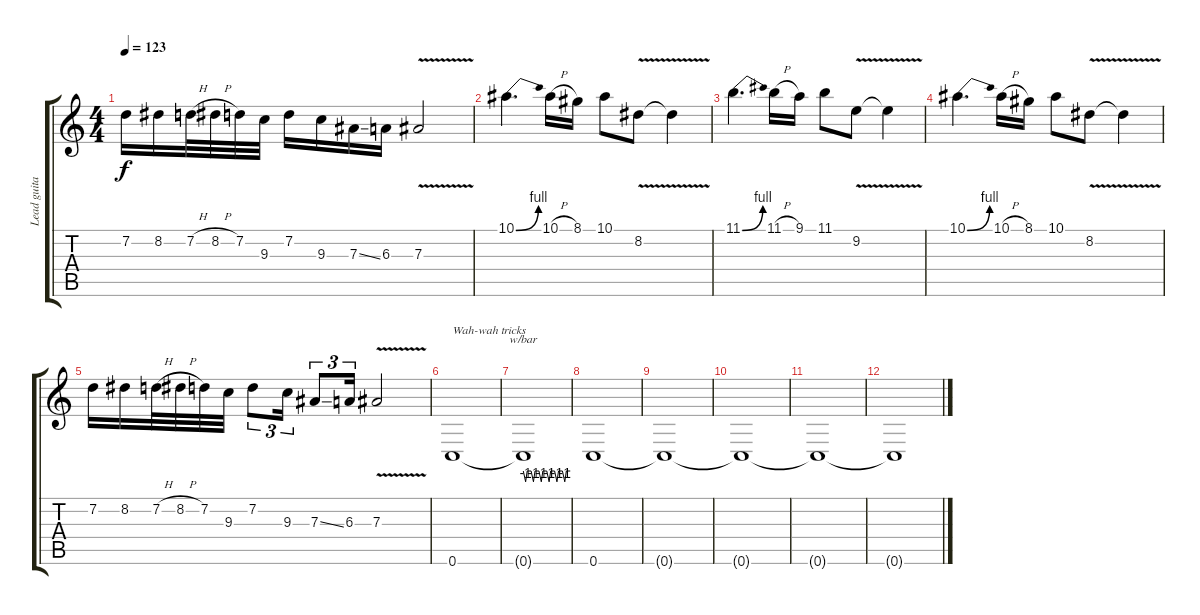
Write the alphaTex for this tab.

\track ("Lead guitar 1" "Lead guita") {instrument distortionguitar}
\staff {score tabs}
\tuning (C4 G3 Eb3 Bb2 F2 C2) {hide}
\ts (4 4)
\tempo 123
\clef g2
\ks c
7.2.16{dy f} 8.2.16 7.2{h}.32 8.2{h}.32 7.2.32 9.3.32 7.2.16 9.3.16 7.3{ss}.16 6.3.16 7.3{v}.2 |
10.1{be (bend 0 0 60 4)}.4{d} 10.1{h}.16 8.1.16 10.1.8 8.2{v}.8 8.2{t}.4 |
11.1{be (bend 0 0 60 4)}.4{d} 11.1{h}.16 9.1.16 11.1.8 9.2{v}.8 9.2{t}.4 |
10.1{be (bend 0 0 60 4)}.4{d} 10.1{h}.16 8.1.16 10.1.8 8.2{v}.8 8.2{t}.4 |
7.2.16 8.2.16 7.2{h}.32 8.2{h}.32 7.2.32 9.3.32 7.2.8{tu (3 2)} 9.3.16{tu (3 2)} 7.3{ss}.8{tu (3 2)} 6.3.16{tu (3 2)} 7.3{v}.2 |
0.6.1{txt "Wah-wah tricks"} |
0.6{t}.1{tbe (custom default 0 0 3 -4 5 0 10 0 13 -4 15 0 20 0 23 -4 25 0 30 0 33 -4 35 0 40 0 43 -4 45 0 50 0 53 -4 55 0 60 0)} |
0.6.1 |
0.6{t}.1 |
0.6{t}.1 |
0.6{t}.1 |
0.6{t}.1
